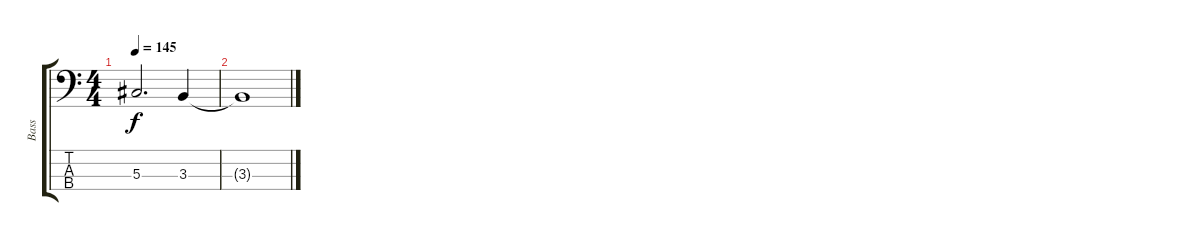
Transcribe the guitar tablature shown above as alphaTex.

\track ("Bass" "Bass") {instrument electricbassfinger}
\staff {score tabs}
\tuning (Gb2 Db2 Ab1 Db1) {hide}
\ts (4 4)
\tempo 145
\clef f4
\ks c
5.3.2{d dy f} 3.3.4 |
3.3{t}.1
